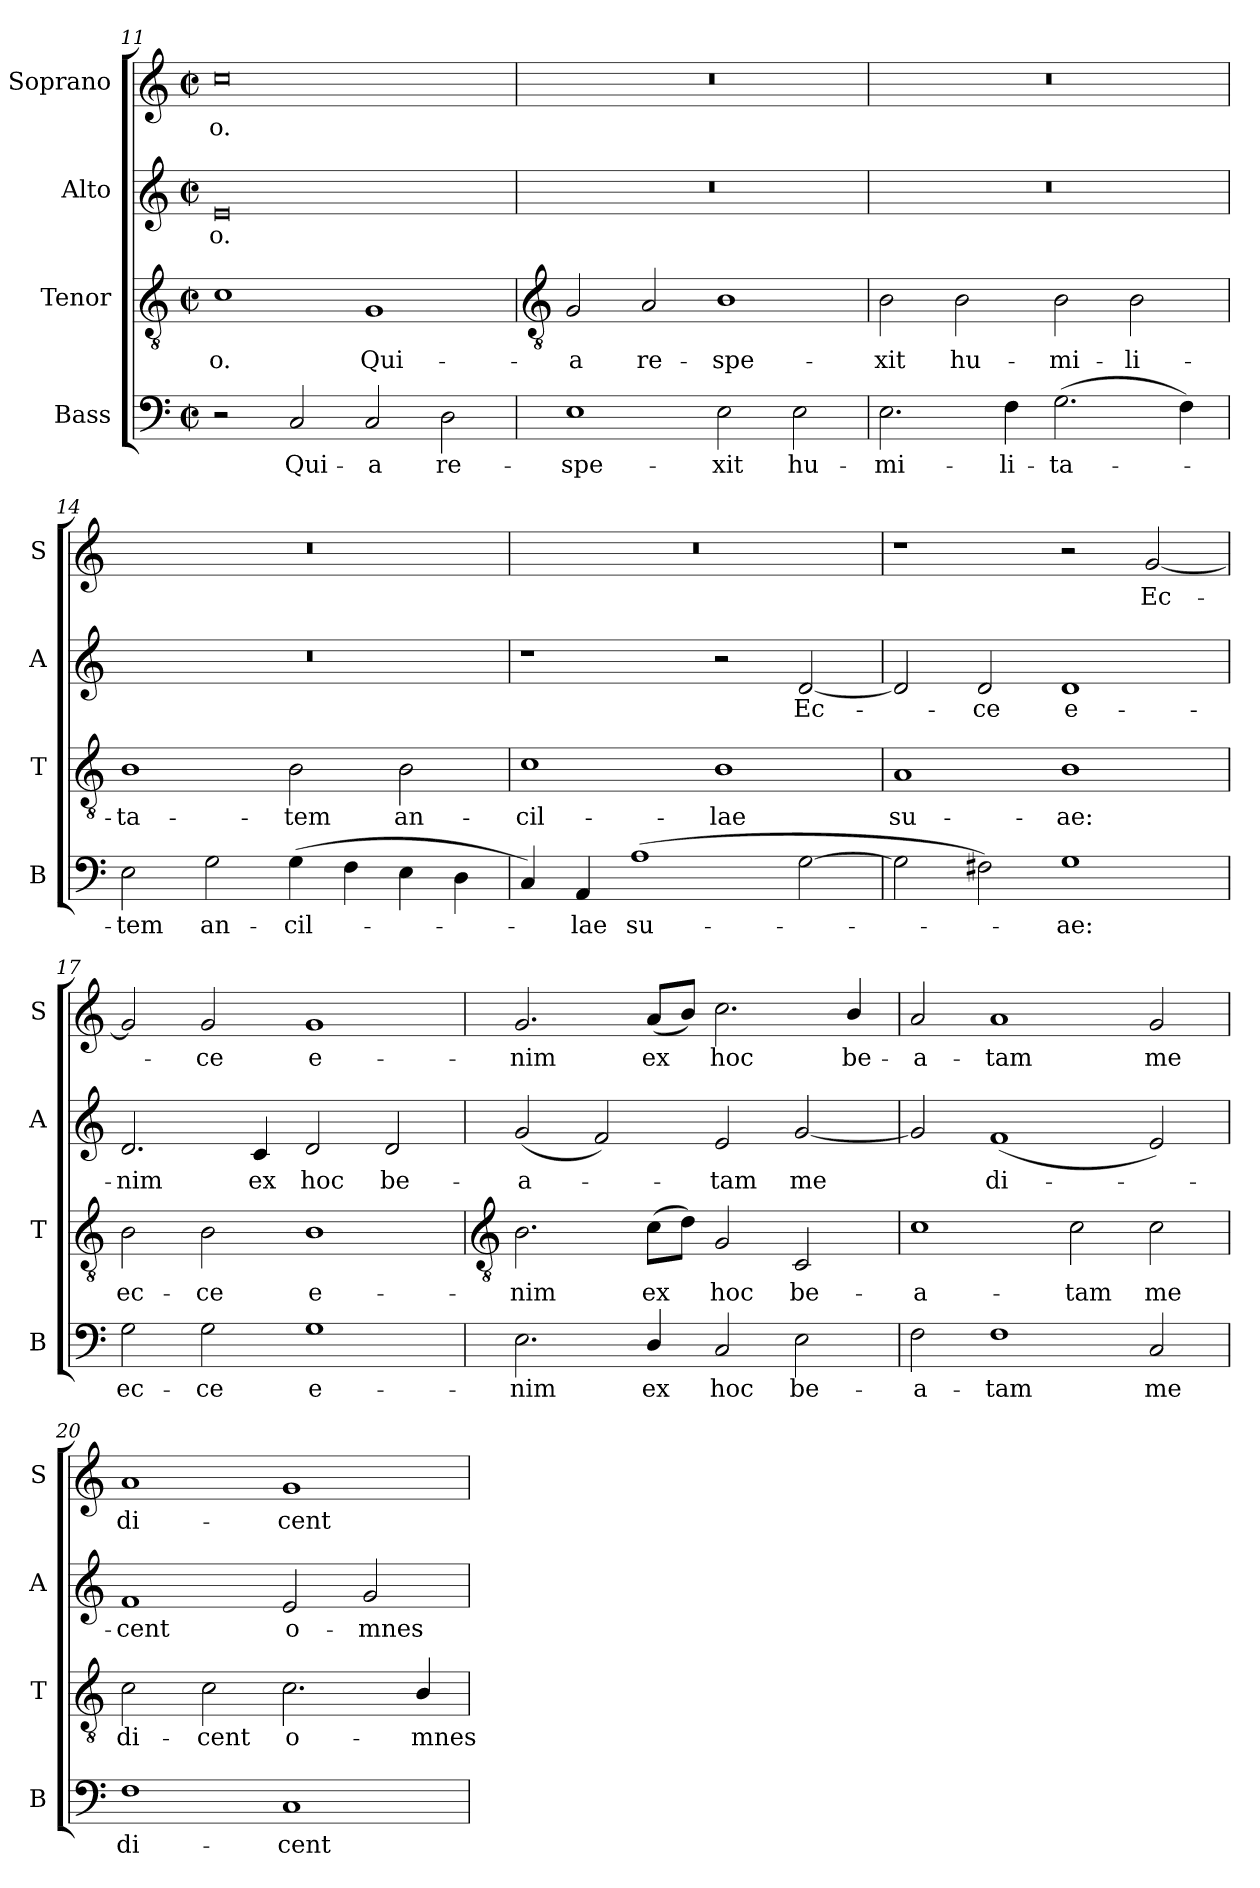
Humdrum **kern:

**kern	**text	**kern	**text	**kern	**text	**kern	**text
*part4	*part4	*part3	*part3	*part2	*part2	*part1	*part1
*staff4	*staff4	*staff3	*staff3	*staff2	*staff2	*staff1	*staff1
*I"Bass	*	*I"Tenor	*	*I"Alto	*	*I"Soprano	*
*I'B	*	*I'T	*	*I'A	*	*I'S	*
*clefF4	*	*clefGv2	*	*clefG2	*	*clefG2	*
*k[]	*	*k[]	*	*k[]	*	*k[]	*
*C:	*	*C:	*	*C:	*	*C:	*
*M4/2	*	*M4/2	*	*M4/2	*	*M4/2	*
*met(c|)	*	*met(c|)	*	*met(c|)	*	*met(c|)	*
=11	=11	=11	=11	=11	=11	=11	=11
!	!	!	!LO:LY:b	!	!LO:LY:b	!	!LO:LY:b
2r	.	1c	-o.	0e	-o.	0cc	o.
!	!LO:LY:b	!	!	!	!	!	!
2C	Qui-	.	.	.	.	.	.
!	!LO:LY:b	!	!LO:LY:b	!	!	!	!
2C	-a	1G	Qui-	.	.	.	.
!	!LO:LY:b	!	!	!	!	!	!
2D	re-	.	.	.	.	.	.
!!LO:LB:g=z
=12	=12	=12	=12	=12	=12	=12	=12
*	*	*clefGv2	*	*	*	*	*
!	!LO:LY:b	!	!LO:LY:b	!	!	!	!
1E	-spe-	2G	-a	0r	.	0r	.
!	!	!	!LO:LY:b	!	!	!	!
.	.	2A	re-	.	.	.	.
!	!LO:LY:b	!	!LO:LY:b	!	!	!	!
2E	-xit	1B	-spe-	.	.	.	.
!	!LO:LY:b	!	!	!	!	!	!
2E	hu-	.	.	.	.	.	.
=13	=13	=13	=13	=13	=13	=13	=13
!	!LO:LY:b	!	!LO:LY:b	!	!	!	!
2.E	-mi-	2B	-xit	0r	.	0r	.
!	!	!	!LO:LY:b	!	!	!	!
.	.	2B	hu-	.	.	.	.
!	!LO:LY:b	!	!	!	!	!	!
4F	-li-	.	.	.	.	.	.
!	!LO:LY:b	!	!LO:LY:b	!	!	!	!
(>2.G	-ta-	2B	-mi-	.	.	.	.
!	!	!	!LO:LY:b	!	!	!	!
.	.	2B	-li-	.	.	.	.
4F)	.	.	.	.	.	.	.
=14	=14	=14	=14	=14	=14	=14	=14
!	!LO:LY:b	!	!LO:LY:b	!	!	!	!
2E	tem	1B	-ta-	0r	.	0r	.
!	!LO:LY:b	!	!	!	!	!	!
2G	an-	.	.	.	.	.	.
!	!LO:LY:b	!	!LO:LY:b	!	!	!	!
(>4G	-cil-	2B	-tem	.	.	.	.
4F	.	.	.	.	.	.	.
!	!	!	!LO:LY:b	!	!	!	!
4E	.	2B	an-	.	.	.	.
4D	.	.	.	.	.	.	.
=15	=15	=15	=15	=15	=15	=15	=15
!	!	!	!LO:LY:b	!	!	!	!
4C)	.	1c	-cil-	1r	.	0r	.
!	!LO:LY:b	!	!	!	!	!	!
4AA	lae	.	.	.	.	.	.
!	!LO:LY:b	!	!	!	!	!	!
(>1A	su-	.	.	.	.	.	.
!	!	!	!LO:LY:b	!	!	!	!
.	.	1B	-lae	2r	.	.	.
!	!	!	!	!	!LO:LY:b	!	!
[2G	.	.	.	[2d	Ec-	.	.
=16	=16	=16	=16	=16	=16	=16	=16
!	!	!	!LO:LY:b	!	!	!	!
2G]	.	1A	su-	2d]	.	1r	.
!	!	!	!	!	!LO:LY:b	!	!
2F#X)	.	.	.	2d	ce	.	.
!	!LO:LY:b	!	!LO:LY:b	!	!LO:LY:b	!	!
1G	ae:	1B	-ae:	1d	e-	2r	.
!	!	!	!	!	!	!	!LO:LY:b
.	.	.	.	.	.	[2g	Ec-
=17	=17	=17	=17	=17	=17	=17	=17
!	!LO:LY:b	!	!LO:LY:b	!	!LO:LY:b	!	!
2G	ec-	2B	ec-	2.d	-nim	2g]	.
!	!LO:LY:b	!	!LO:LY:b	!	!	!	!LO:LY:b
2G	-ce	2B	-ce	.	.	2g	ce
!	!	!	!	!	!LO:LY:b	!	!
.	.	.	.	4c	ex	.	.
!	!LO:LY:b	!	!LO:LY:b	!	!LO:LY:b	!	!LO:LY:b
1G	e-	1B	e-	2d	hoc	1g	e-
!	!	!	!	!	!LO:LY:b	!	!
.	.	.	.	2d	be-	.	.
!!LO:LB:g=z
=18	=18	=18	=18	=18	=18	=18	=18
*	*	*clefGv2	*	*	*	*	*
!	!LO:LY:b	!	!LO:LY:b	!	!LO:LY:b	!	!LO:LY:b
2.E	-nim	2.B	-nim	(<2g	-a-	2.g	-nim
.	.	.	.	2f)	.	.	.
!	!LO:LY:b	!	!LO:LY:b	!	!	!	!LO:LY:b
4D/	ex	(>8cL	ex	.	.	(<8aL	ex
.	.	8dJ)	.	.	.	8bJ)	.
!	!LO:LY:b	!	!LO:LY:b	!	!LO:LY:b	!	!LO:LY:b
2C	hoc	2G	hoc	2e	tam	2.cc	hoc
!	!LO:LY:b	!	!LO:LY:b	!	!LO:LY:b	!	!
2E	be-	2C	be-	[2g	me	.	.
!	!	!	!	!	!	!	!LO:LY:b
.	.	.	.	.	.	4b/	be-
=19	=19	=19	=19	=19	=19	=19	=19
!	!LO:LY:b	!	!LO:LY:b	!	!	!	!LO:LY:b
2F	-a-	1c	-a-	2g]	.	2a	-a-
!	!LO:LY:b	!	!	!	!LO:LY:b	!	!LO:LY:b
1F	-tam	.	.	(<1f	di-	1a	-tam
!	!	!	!LO:LY:b	!	!	!	!
.	.	2c	-tam	.	.	.	.
!	!LO:LY:b	!	!LO:LY:b	!	!	!	!LO:LY:b
2C	me	2c	me	2e)	.	2g	me
=20	=20	=20	=20	=20	=20	=20	=20
!	!LO:LY:b	!	!LO:LY:b	!	!LO:LY:b	!	!LO:LY:b
1F	di-	2c	di-	1f	cent	1a	di-
!	!	!	!LO:LY:b	!	!	!	!
.	.	2c	-cent	.	.	.	.
!	!LO:LY:b	!	!LO:LY:b	!	!LO:LY:b	!	!LO:LY:b
1C	-cent	2.c	o-	2e	o-	1g	-cent
!	!	!	!	!	!LO:LY:b	!	!
.	.	.	.	2g	-mnes	.	.
!	!	!	!LO:LY:b	!	!	!	!
.	.	4B/	-mnes	.	.	.	.
=	=	=	=	=	=	=	=
*-	*-	*-	*-	*-	*-	*-	*-
